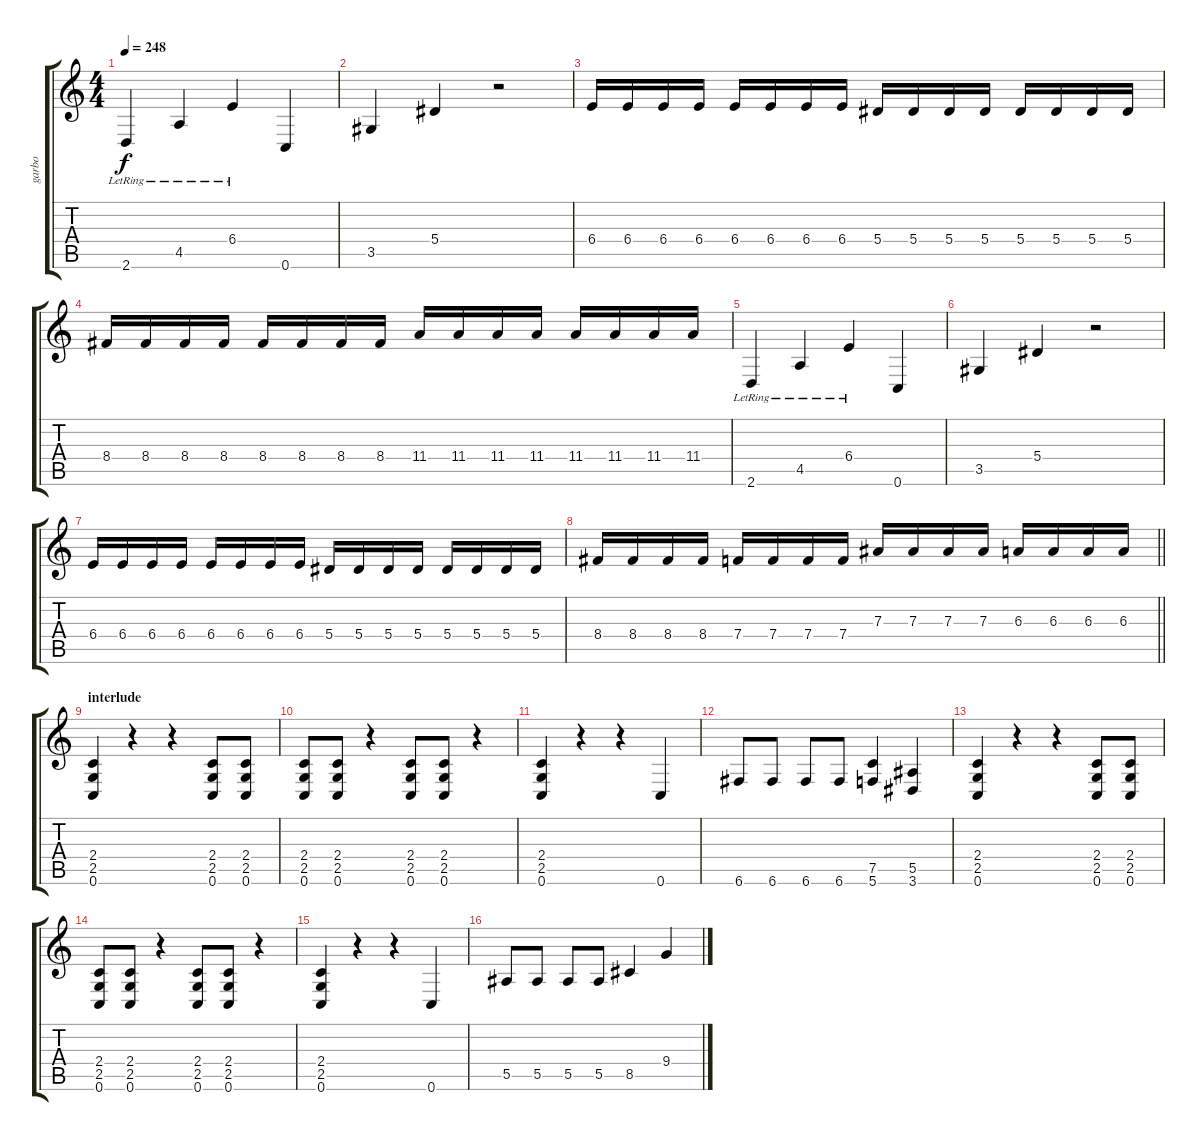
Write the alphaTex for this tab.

\track ("garbo" "garbo") {instrument overdrivenguitar}
\staff {score tabs}
\tuning (C4 G3 Eb3 Bb2 F2 C2) {hide}
\ts (4 4)
\tempo 248
\clef g2
\ks c
2.6{lr}.4{dy f} 4.5{lr}.4 6.4{lr}.4 0.6.4 |
3.5.4 5.4.4 r.2 |
6.4.16 6.4.16 6.4.16 6.4.16 6.4.16 6.4.16 6.4.16 6.4.16 5.4.16 5.4.16 5.4.16 5.4.16 5.4.16 5.4.16 5.4.16 5.4.16 |
8.4.16 8.4.16 8.4.16 8.4.16 8.4.16 8.4.16 8.4.16 8.4.16 11.4.16 11.4.16 11.4.16 11.4.16 11.4.16 11.4.16 11.4.16 11.4.16 |
2.6{lr}.4 4.5{lr}.4 6.4{lr}.4 0.6.4 |
3.5.4 5.4.4 r.2 |
6.4.16 6.4.16 6.4.16 6.4.16 6.4.16 6.4.16 6.4.16 6.4.16 5.4.16 5.4.16 5.4.16 5.4.16 5.4.16 5.4.16 5.4.16 5.4.16 |
\barLineRight lightlight
8.4.16 8.4.16 8.4.16 8.4.16 7.4.16 7.4.16 7.4.16 7.4.16 7.3.16 7.3.16 7.3.16 7.3.16 6.3.16 6.3.16 6.3.16 6.3.16 |
\section ("" "interlude")
(2.4 2.5 0.6).4 r.4 r.4 (2.4 2.5 0.6).8 (2.4 2.5 0.6).8 |
(2.4 2.5 0.6).8 (2.4 2.5 0.6).8 r.4 (2.4 2.5 0.6).8 (2.4 2.5 0.6).8 r.4 |
(2.4 2.5 0.6).4 r.4 r.4 0.6.4 |
6.6.8 6.6.8 6.6.8 6.6.8 (7.5 5.6).4 (5.5 3.6).4 |
(2.4 2.5 0.6).4 r.4 r.4 (2.4 2.5 0.6).8 (2.4 2.5 0.6).8 |
(2.4 2.5 0.6).8 (2.4 2.5 0.6).8 r.4 (2.4 2.5 0.6).8 (2.4 2.5 0.6).8 r.4 |
(2.4 2.5 0.6).4 r.4 r.4 0.6.4 |
5.5.8 5.5.8 5.5.8 5.5.8 8.5.4 9.4.4
